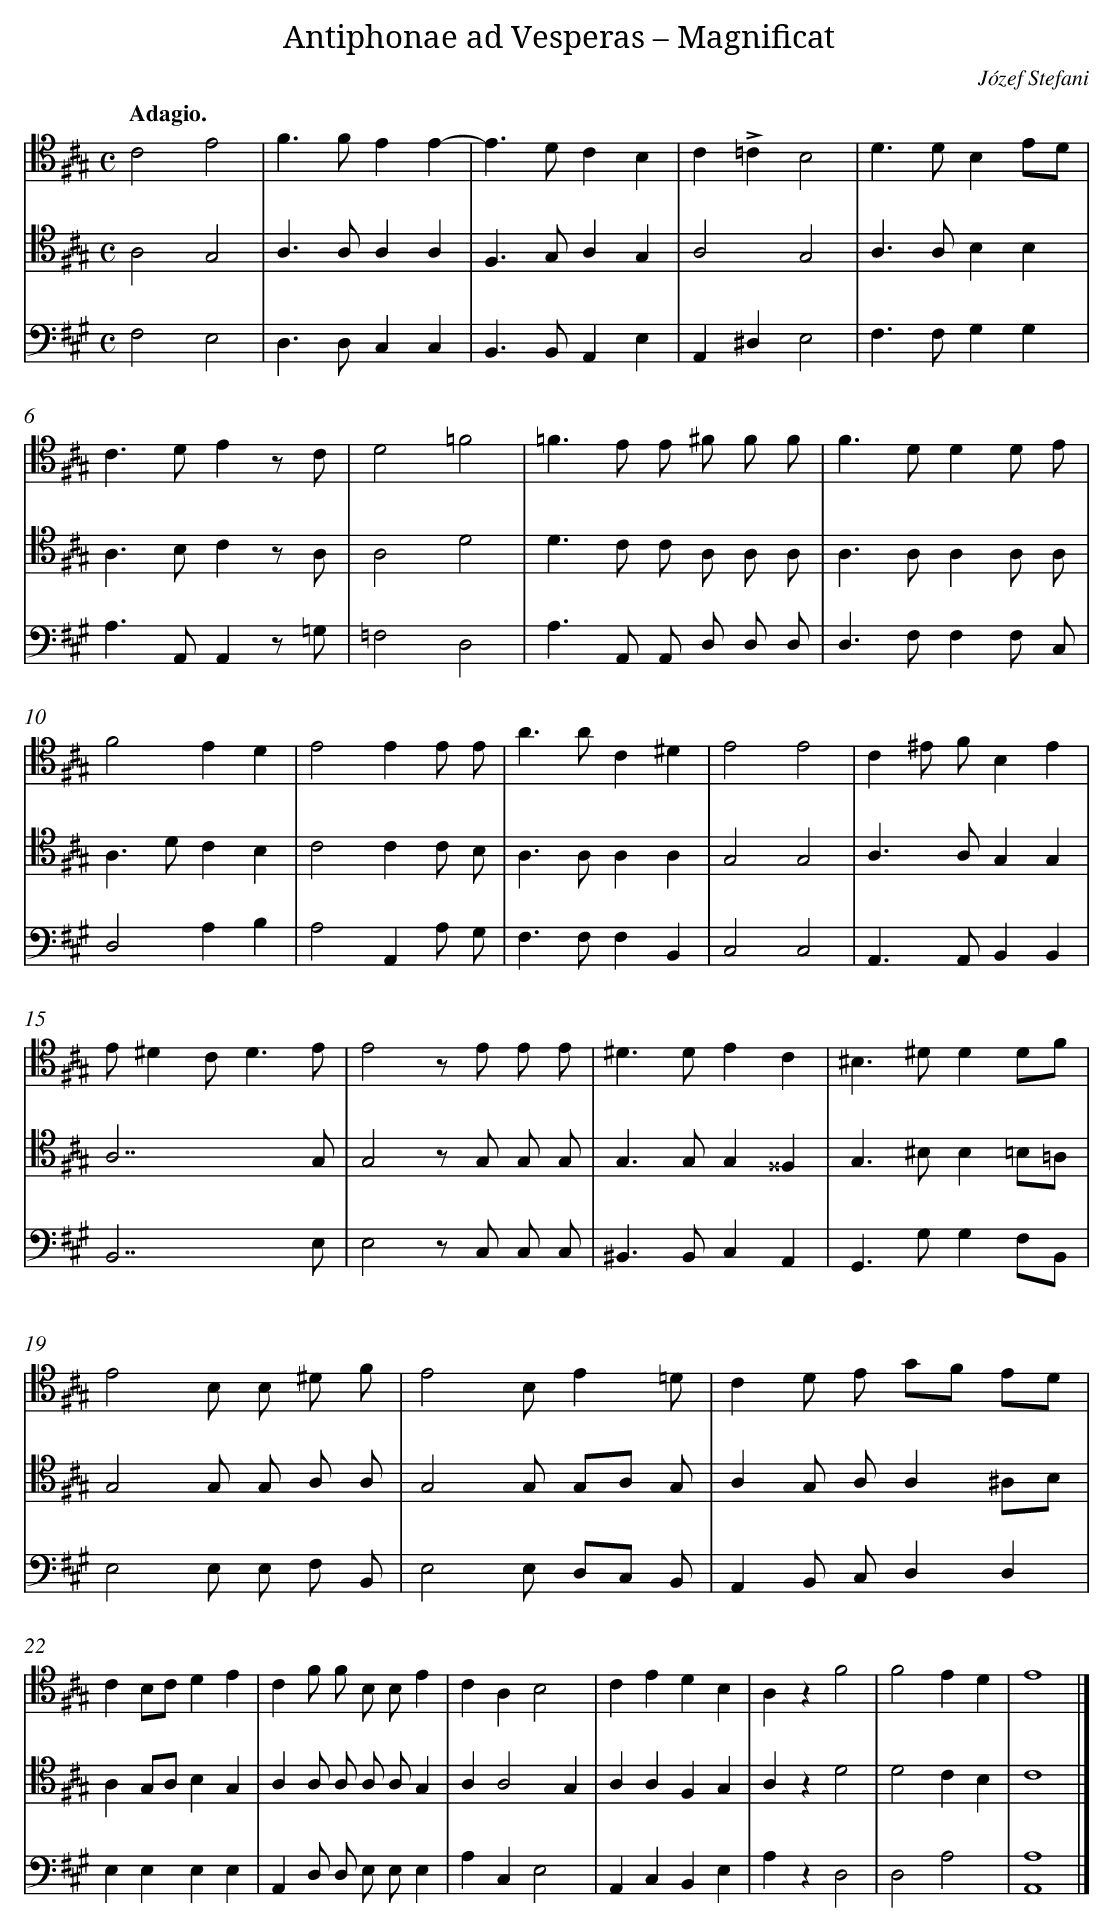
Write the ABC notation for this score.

X:1
T: Antiphonae ad Vesperas – Magnificat
C: Józef Stefani
L: 1/4
M: C
Q: "Adagio."
V: 1 clef=tenor
V: 2 clef=tenor
V: 3 clef=bass
K: A
[V:1] C2E2 |
[V:2] A,2G,2 |
[V:3] F,2E,2 |
[V:1] F>FEE- |
[V:2] A,>A,A,A, |
[V:3] D,>D,C,C, |
[V:1] E>DCB, |
[V:2] F,>G,A,G, |
[V:3] B,,>B,,A,,E, |
[V:1] C!accent!=CB,2 |
[V:2] A,2G,2 |
[V:3] A,,^D,E,2 |
[V:1] D>DB,E/D/ |
[V:2] A,>A,B,B, |
[V:3] F,>F,G,G, |
[V:1] C>DEz/ C/ |
[V:2] A,>B,Cz/ A,/ |
[V:3] A,>A,,A,,z/ =G,/ |
[V:1] D2=F2 |
[V:2] A,2D2 |
[V:3] =F,2D,2 |
[V:1] =F>E E/ ^F/ F/ F/ |
[V:2] D>C C/ A,/ A,/ A,/ |
[V:3] A,>A,, A,,/ D,/ D,/ D,/ |
[V:1] F>DDD/ E/ |
[V:2] A,>A,A,A,/ A,/ |
[V:3] D,>F,F,F,/ C,/ |
[V:1] F2ED |
[V:2] A,>DCB, |
[V:3] D,2A,B, |
[V:1] E2EE/ E/ |
[V:2] C2CC/ B,/ |
[V:3] A,2A,,A,/ G,/ |
[V:1] A>AC^D |
[V:2] A,>A,A,A, |
[V:3] F,>F,F,B,, |
[V:1] E2E2 |
[V:2] G,2G,2 |
[V:3] C,2C,2 |
[V:1] C^E/ F/B,E |
[V:2] A,>A,G,G, |
[V:3] A,,>A,,B,,B,, |
[V:1] E/^DC<DE/ |
[V:2] A,7/G,/ |
[V:3] B,,7/E,/ |
[V:1] E2z/ E/ E/ E/ |
[V:2] G,2z/ G,/ G,/ G,/ |
[V:3] E,2z/ C,/ C,/ C,/ |
[V:1] ^D>DEC |
[V:2] G,>G,G,^^F, |
[V:3] ^B,,>B,,C,A,, |
[V:1] ^B,>^DDD/F/ |
[V:2] G,>^B,B,=B,/=A,/ |
[V:3] G,,>G,G,F,/B,,/ |
[V:1] E2B,/ B,/ ^D/ F/ |
[V:2] G,2G,/ G,/ A,/ A,/ |
[V:3] E,2E,/ E,/ F,/ B,,/ |
[V:1] E2B,/E=D/ |
[V:2] G,2G,/ G,/A,/ G,/ |
[V:3] E,2E,/ D,/C,/ B,,/ |
[V:1] CD/ E/ G/F/ E/D/ |
[V:2] A,G,/ A,/A,^A,/B,/ |
[V:3] A,,B,,/ C,/D,D, |
[V:1] CB,/C/DE |
[V:2] A,G,/A,/B,G, |
[V:3] E,E,E,E, |
[V:1] CF/ F/ B,/ B,/E |
[V:2] A,A,/ A,/ A,/ A,/G, |
[V:3] A,,D,/ D,/ E,/ E,/E, |
[V:1] CA,B,2 |
[V:2] A,A,2G, |
[V:3] A,C,E,2 |
[V:1] CEDB, |
[V:2] A,A,F,G, |
[V:3] A,,C,B,,E, |
[V:1] A,zF2 |
[V:2] A,zD2 |
[V:3] A,zD,2 |
[V:1] F2ED |
[V:2] D2CB, |
[V:3] D,2A,2 |
[V:1] E4 |]
[V:2] C4 |]
[V:3] [A,4A,,4] |]
